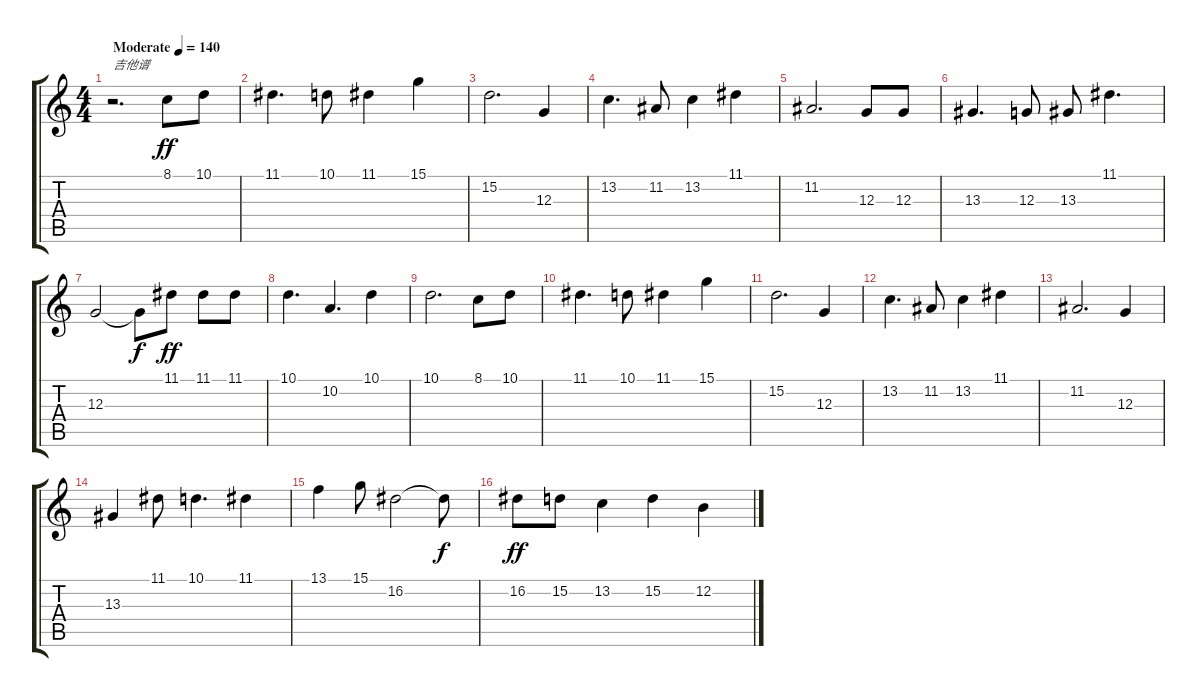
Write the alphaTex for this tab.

\track "" {instrument clarinet}
\staff {score tabs}
\tuning (E4 B3 G3 D3 A2 E2) {hide}
\ts (4 4)
\tempo (140 "Moderate")
\clef g2
\ks c
r.2{d txt "吉他谱" dy ff instrument clarinet} 8.1.8 10.1.8 |
11.1.4{d} 10.1.8 11.1.4 15.1.4 |
15.2.2{d} 12.3.4 |
13.2.4{d} 11.2.8 13.2.4 11.1.4 |
11.2.2{d} 12.3.8 12.3.8 |
13.3.4{d} 12.3.8 13.3.8 11.1.4{d} |
12.3.2 12.3{t}.8{dy f} 11.1.8{dy ff} 11.1.8 11.1.8 |
10.1.4{d} 10.2.4{d} 10.1.4 |
10.1.2{d} 8.1.8 10.1.8 |
11.1.4{d} 10.1.8 11.1.4 15.1.4 |
15.2.2{d} 12.3.4 |
13.2.4{d} 11.2.8 13.2.4 11.1.4 |
11.2.2{d} 12.3.4 |
13.3.4 11.1.8 10.1.4{d} 11.1.4 |
13.1.4 15.1.8 16.2.2 16.2{t}.8{dy f} |
16.2.8{dy ff} 15.2.8 13.2.4 15.2.4 12.2.4
